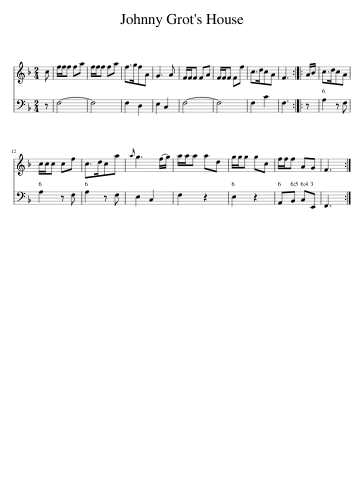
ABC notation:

X:1
%%score 1 2
L:1/8
M:2/4
I:linebreak $
K:F
V:1 treble
V:2 bass
V:1
 c | f/f/f fa | f/f/f fa | f>gfA | G3 A | %5
 F/F/F FA | F/F/F Ff | c>dcA | F3 :: A/B/ | %10
 c>dcA |$ c/c/c cf | c>dca |{a} g3 (f/g/) | a/a/a ad | %15
 g/g/g gc | f/f/f AG | F3 :| %18
V:2
 z | F,4- | F,4 | F,2 D,2 | E,2 C,2 | %5
 F,4- | F,4 | F,2 C2 | F,3 :: z | %10
 A,2 z F, |$ A,2 z F, | A,2 z F, | E,2 C,2 | F,2 z2 | %15
 E,2 z2 | A,,B,, C,E,, | F,,3 :| %18
